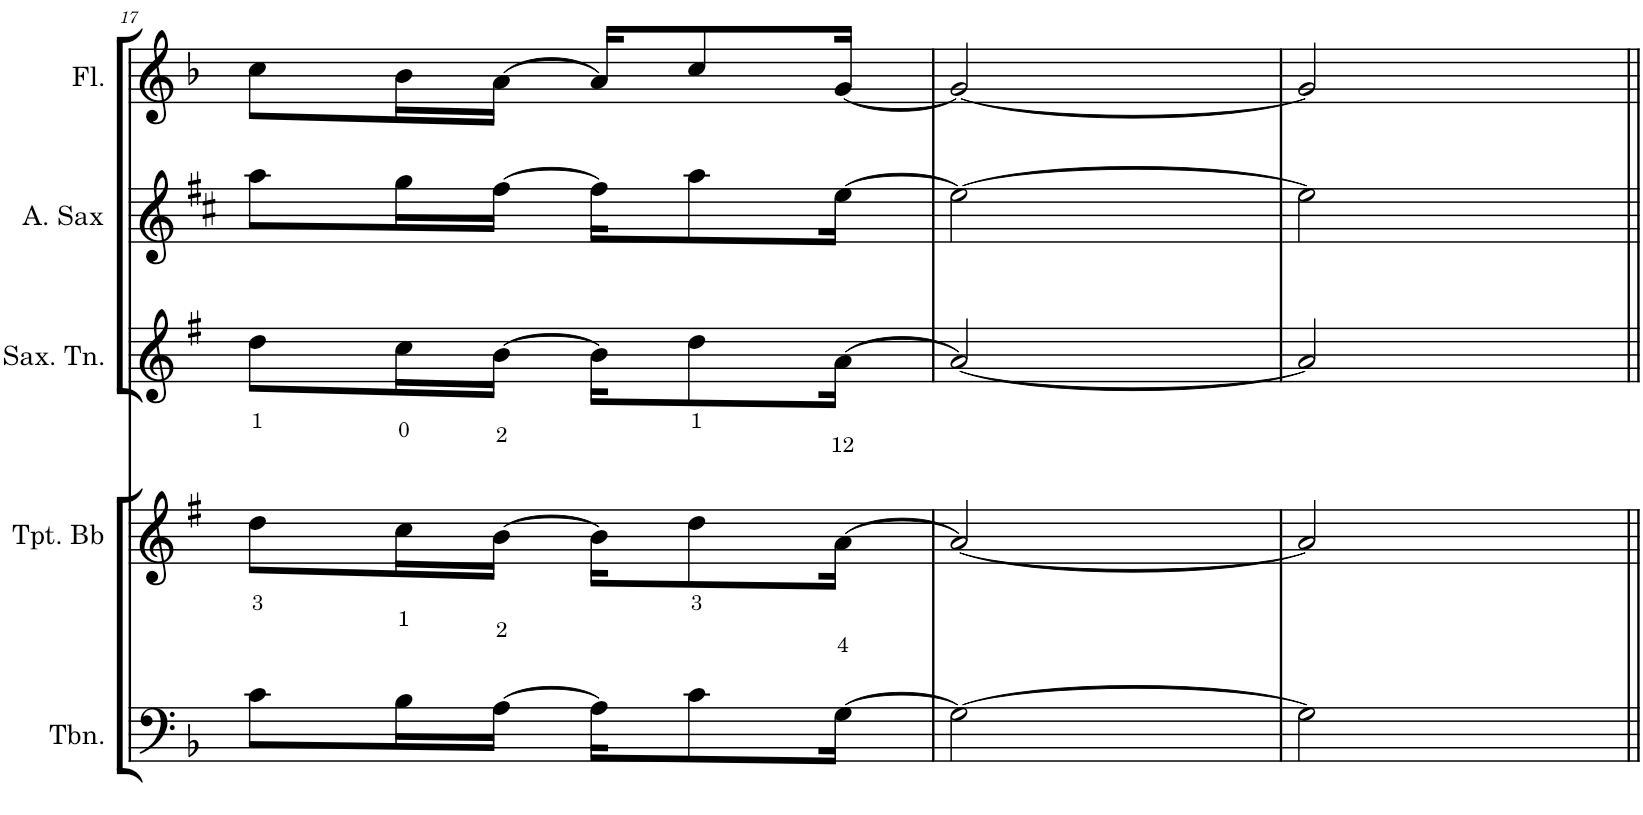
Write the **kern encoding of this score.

**kern	**kern	**kern	**kern	**kern
*part5	*part4	*part3	*part2	*part1
*staff5	*staff4	*staff3	*staff2	*staff1
*I"Trombone	*I"Trompete Bb	*I"Saxofone Tenor	*I"Saxofone Alto	*I"Flauta Transversal
*I'Tbn.	*I'Tpt. Bb	*I'Sax. Tn.	*	*I'Fl.
!!LO:PB:g=z
*clefF4	*clefG2	*clefG2	*clefG2	*clefG2
*	*Trd1c2	*Trd8c14	*Trd5c9	*
*k[b-]	*k[f#]	*k[f#]	*k[f#c#]	*k[b-]
*M2/4	*M2/4	*M2/4	*M2/4	*M2/4
=17	=17	=17	=17	=17
8c\L	8dd\L	8dd\L	8aa\L	8cc\L
16B-\L	16cc\L	16cc\L	16gg\L	16b-\L
[16A\JJ	[16b\JJ	[16b\JJ	[16ff#\JJ	[16a\JJ
16A\KL]	16b\KL]	16b\KL]	16ff#\KL]	16a/KL]
8c\	8dd\	8dd\	8aa\	8cc/
[16G\Jk	[16a\Jk	[16a\Jk	[16ee\Jk	[16g/Jk
=18	=18	=18	=18	=18
2G\_	2a/_	2a/_	2ee\_	2g/_
=19	=19	=19	=19	=19
2G\]	2a/]	2a/]	2ee\]	2g/]
=||	=||	=||	=||	=||
*-	*-	*-	*-	*-
